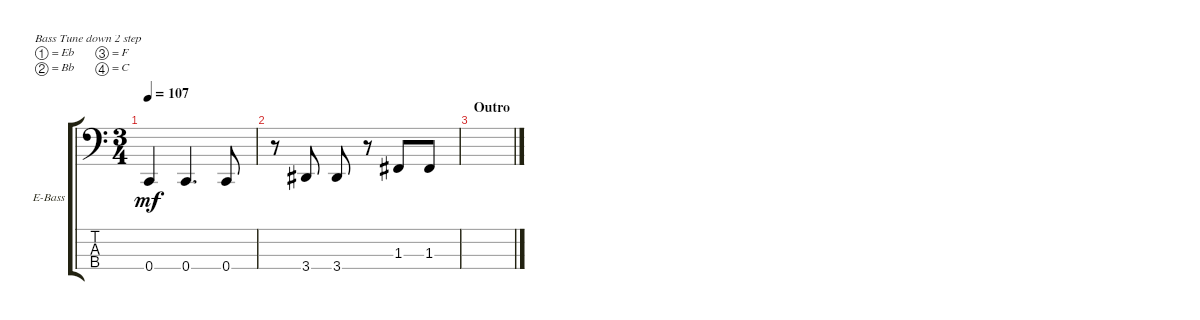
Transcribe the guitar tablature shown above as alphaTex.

\defaultSystemsLayout 4
\bracketExtendMode groupsimilarinstruments
\firstSystemTrackNameOrientation horizontal
\otherSystemsTrackNameOrientation horizontal
\track ("Bass" "E-Bass") {instrument electricbassfinger}
\staff {score tabs}
\tuning (Eb2 Bb1 F1 C1)
\ts (3 4)
\tempo 107
\clef f4
\scale
0.333333
\ks c
0.4{t}.4{dy mf} 0.4.4{d} 0.4.8 |
\scale
0.333333 r.8 3.4.8 3.4.8 r.8 1.3.8 1.3.8 |
\section ("" "Outro")
\scale
0.333333 |
\scale
0.333333 |
\scale
0.333333 |
\scale
0.333333 |
\scale
0.333333 |
\scale
0.333333 |
\scale
0.333333 |
\scale
0.333333 |
\scale
0.333333 |
\scale
0.333333 |
\scale
0.333333 |
\scale
0.333333 |
\scale
0.333333 |
\scale
0.333333
